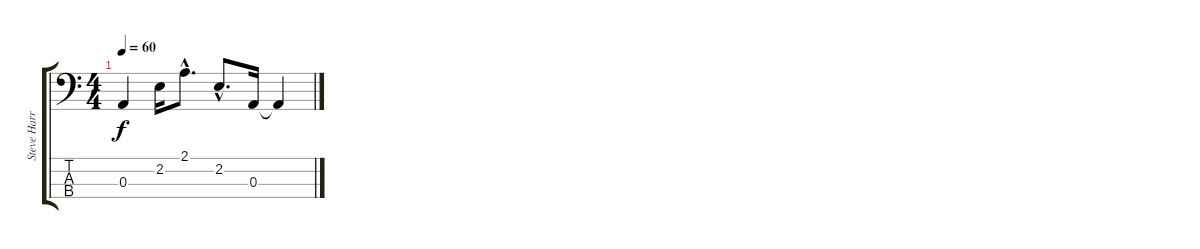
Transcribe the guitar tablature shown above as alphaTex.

\track ("Steve Harris" "Steve Harr") {instrument electricbassfinger}
\staff {score tabs}
\tuning (G2 D2 A1 E1) {hide}
\ts (4 4)
\tempo 60
\clef f4
\ks c
0.3.4{dy f} 2.2.16 2.1{hac}.8{d} 2.2{hac}.8{d} 0.3.16 0.3{t}.4
